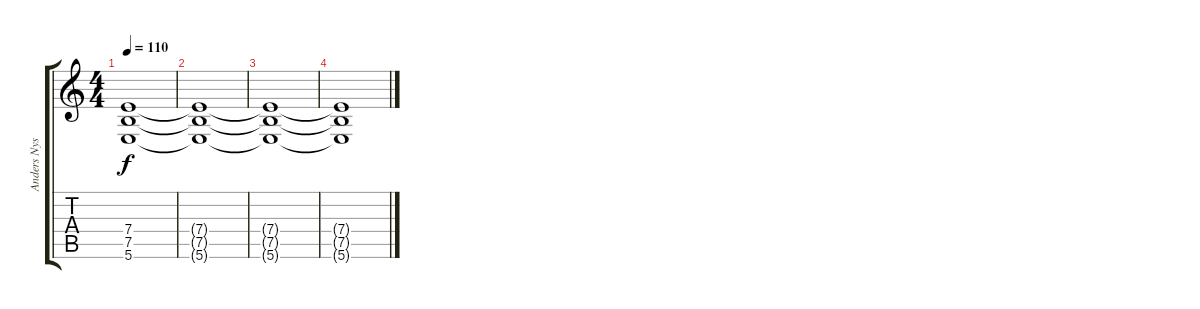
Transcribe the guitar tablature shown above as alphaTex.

\track ("Anders Nystrom" "Anders Nys") {instrument distortionguitar}
\staff {score tabs}
\tuning (B3 Gb3 D3 A2 E2 B1) {hide}
\ts (4 4)
\tempo 110
\clef g2
\ks c
(7.4{t} 7.5{t} 5.6{t}).1{dy f} |
(7.4{t} 7.5{t} 5.6{t}).1 |
(7.4{t} 7.5{t} 5.6{t}).1 |
(7.4{t} 7.5{t} 5.6{t}).1
